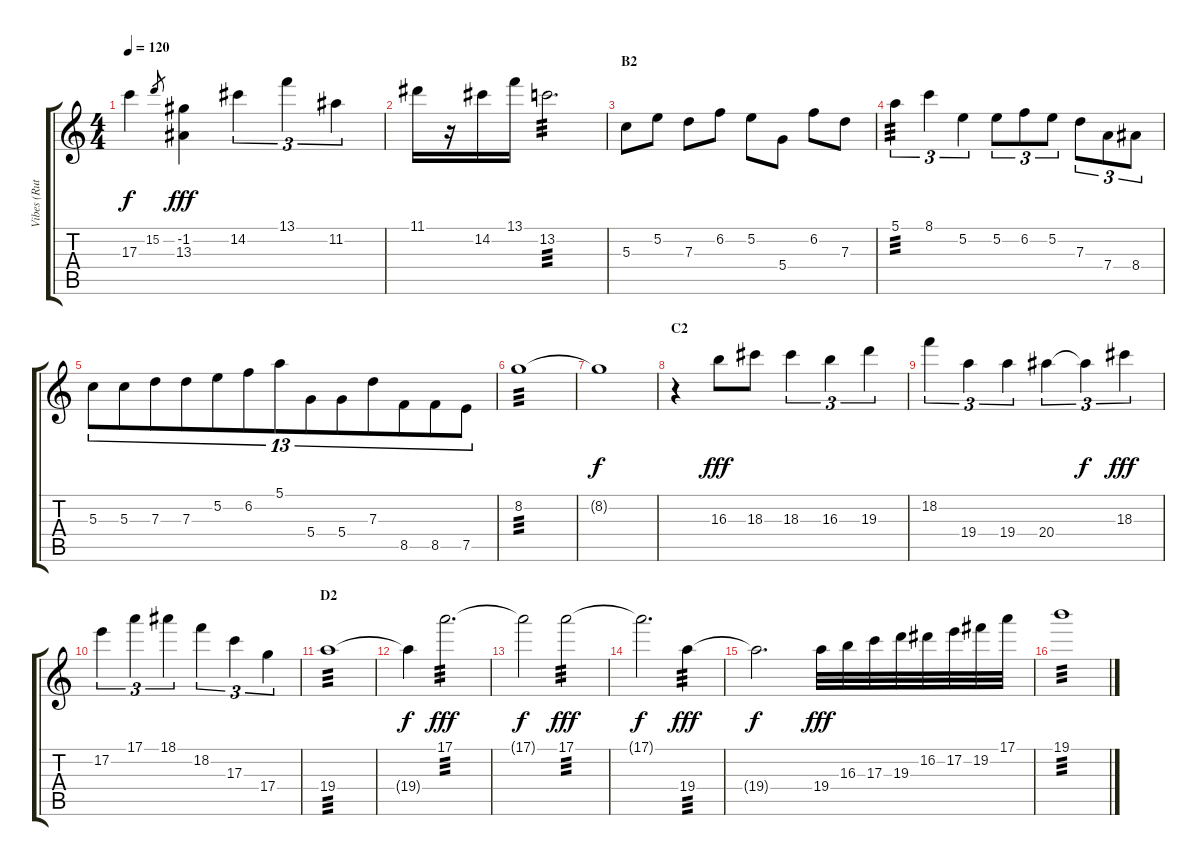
\track ("Vibes (Ruth Underwood)" "Vibes (Rut") {instrument vibraphone}
\staff {score tabs}
\tuning (E5 B4 G4 D4 A3 E3) {hide}
\ts (4 4)
\tempo 120
\clef g2
\ks c
17.3{t}.4{dy f} 15.2.8{gr} (-1.2 13.3).4{dy fff} 14.2.4{tu (3 2)} 13.1.4{tu (3 2)} 11.2.4{tu (3 2)} |
11.1.16 r.16 14.2.16 13.1.16 13.2.2{d tp 3} |
\section ("" "B2")
5.3.8 5.2.8 7.3.8 6.2.8 5.2.8 5.4.8 6.2.8 7.3.8 |
5.1.4{tu (3 2) tp 3} 8.1.4{tu (3 2)} 5.2.4{tu (3 2)} 5.2.8{tu (3 2)} 6.2.8{tu (3 2)} 5.2.8{tu (3 2)} 7.3.8{tu (3 2)} 7.4.8{tu (3 2)} 8.4.8{tu (3 2)} |
5.3.8{tu (13 8)} 5.3.8{tu (13 8)} 7.3.8{tu (13 8)} 7.3.8{tu (13 8)} 5.2.8{tu (13 8)} 6.2.8{tu (13 8)} 5.1.8{tu (13 8)} 5.4.8{tu (13 8)} 5.4.8{tu (13 8)} 7.3.8{tu (13 8)} 8.5.8{tu (13 8)} 8.5.8{tu (13 8)} 7.5.8{tu (13 8)} |
8.2.1{tp 3} |
8.2{t}.1{dy f} |
\section ("" "C2")
r.4 16.3.8{dy fff} 18.3.8 18.3.4{tu (3 2)} 16.3.4{tu (3 2)} 19.3.4{tu (3 2)} |
18.2.4{tu (3 2)} 19.4.4{tu (3 2)} 19.4.4{tu (3 2)} 20.4.4{tu (3 2)} 20.4{t}.4{tu (3 2) dy f} 18.3.4{tu (3 2) dy fff} |
17.2.4{tu (3 2)} 17.1.4{tu (3 2)} 18.1.4{tu (3 2)} 18.2.4{tu (3 2)} 17.3.4{tu (3 2)} 17.4.4{tu (3 2)} |
\section ("" "D2")
19.4.1{tp 3} |
19.4{t}.4{dy f} 17.1.2{d tp 3 dy fff} |
17.1{t}.2{dy f} 17.1.2{tp 3 dy fff} |
17.1{t}.2{d dy f} 19.4.4{tp 3 dy fff} |
19.4{t}.2{d dy f} 19.4.32{dy fff} 16.3.32 17.3.32 19.3.32 16.2.32 17.2.32 19.2.32 17.1.32 |
19.1.1{tp 3}
